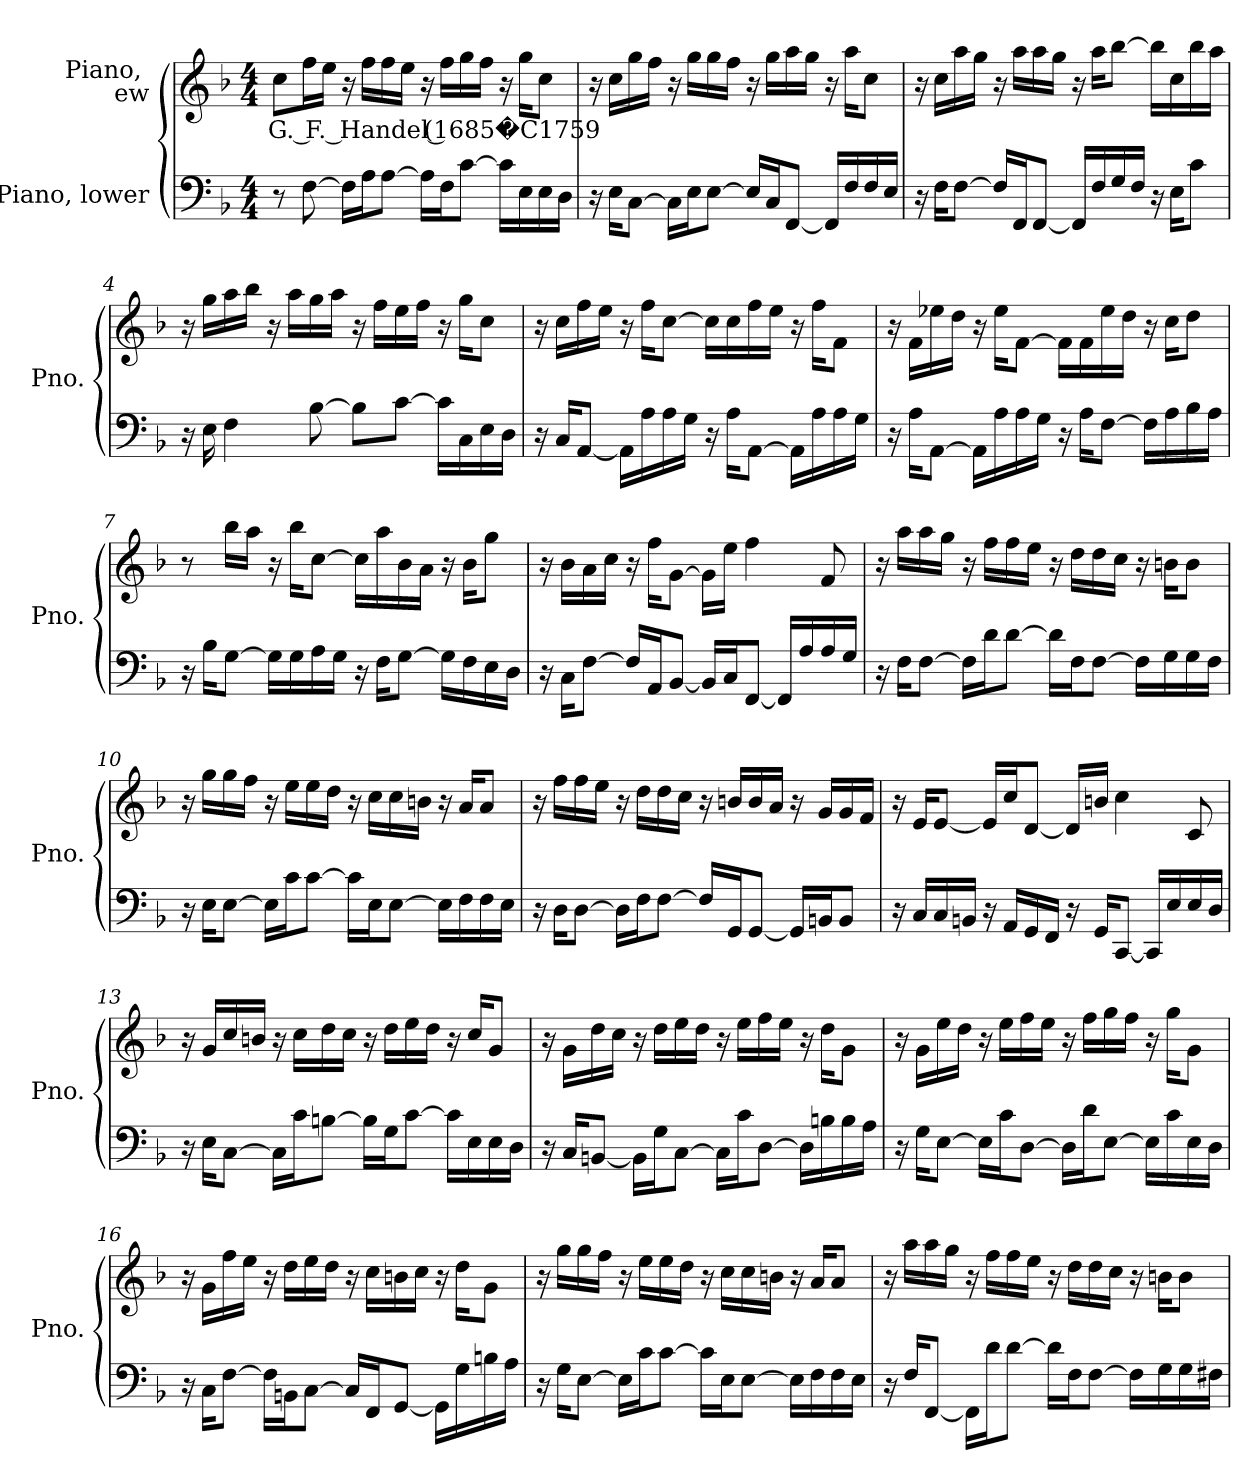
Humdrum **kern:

**kern	**kern	**text
*part2	*part1	*part1
*staff2	*staff1	*staff1
*I"Piano, lower	*I"Piano, \new	*
*I'Pno.	*I'Pno.	*
*clefF4	*clefG2	*
*k[b-]	*k[b-]	*
*M4/4	*M4/4	*
*MM115	*MM115	*
=1	=1	=1
!	!	!LO:LY:b
8r	8cc\L	G. F. Handel (1685�C1759
[8F\	16ff\L	.
.	16ee\JJ	.
16F\LL]	16r	.
16A\J	16ff\LL	.
[8A\J	16ff\	.
.	16ee\JJ	.
16A\LL]	16r	.
16F\J	16ff\LL	.
[8c\J	16gg\	.
.	16ff\JJ	.
16c\LL]	16r	.
16E\	16gg\KL	.
16E\	8cc\J	.
16D\JJ	.	.
!!LO:LB:g=z
=2	=2	=2
16r	16r	.
16E\KL	16cc\LL	.
[8C\J	16gg\	.
.	16ff\JJ	.
16C\LL]	16r	.
16E\J	16gg\LL	.
[8E\J	16gg\	.
.	16ff\JJ	.
16E/LL]	16r	.
16C/J	16gg\LL	.
[8FF/J	16aa\	.
.	16gg\JJ	.
16FF/LL]	16r	.
16F/	16aa\KL	.
16F/	8cc\J	.
16E/JJ	.	.
=3	=3	=3
16r	16r	.
16F\KL	16cc\LL	.
[8F\J	16aa\	.
.	16gg\JJ	.
16F/LL]	16r	.
16FF/J	16aa\LL	.
[8FF/J	16aa\	.
.	16gg\JJ	.
16FF/LL]	16r	.
16F/	16aa\KL	.
16G/	[8bb-\J	.
16F/JJ	.	.
16r	16bb-\LL]	.
16E\KL	16cc\	.
8c\J	16bb-\	.
.	16aa\JJ	.
!!LO:LB:g=z
=4	=4	=4
16r	16r	.
16E\	16gg\LL	.
4F\	16aa\	.
.	16bb-\JJ	.
.	16r	.
.	16aa\LL	.
[8B-\	16gg\	.
.	16aa\JJ	.
8B-\L]	16r	.
.	16ff\LL	.
[8c\J	16ee\	.
.	16ff\JJ	.
16c\LL]	16r	.
16C\	16gg\KL	.
16E\	8cc\J	.
16D\JJ	.	.
=5	=5	=5
16r	16r	.
16C/KL	16cc\LL	.
[8AA/J	16ff\	.
.	16ee\JJ	.
16AA\LL]	16r	.
16A\	16ff\KL	.
16A\	[8cc\J	.
16G\JJ	.	.
16r	16cc\LL]	.
16A\KL	16cc\	.
[8AA\J	16ff\	.
.	16ee\JJ	.
16AA\LL]	16r	.
16A\	16ff\KL	.
16A\	8f\J	.
16G\JJ	.	.
!!LO:LB:g=z
=6	=6	=6
16r	16r	.
16A\KL	16f\LL	.
[8AA\J	16ee-X\	.
.	16dd\JJ	.
16AA\LL]	16r	.
16A\	16ee-\KL	.
16A\	[8f\J	.
16G\JJ	.	.
16r	16f\LL]	.
16A\KL	16f\	.
[8F\J	16ee-\	.
.	16dd\JJ	.
16F\LL]	16r	.
16A\	16cc\KL	.
16B-\	8dd\J	.
16A\JJ	.	.
=7	=7	=7
16r	8r	.
16B-\KL	.	.
[8G\J	16bb-\LL	.
.	16aa\JJ	.
16G\LL]	16r	.
16G\	16bb-\KL	.
16A\	[8cc\J	.
16G\JJ	.	.
16r	16cc\LL]	.
16F\KL	16aa\	.
[8G\J	16b-\	.
.	16a\JJ	.
16G\LL]	16r	.
16F\	16b-\KL	.
16E\	8gg\J	.
16D\JJ	.	.
!!LO:LB:g=z
=8	=8	=8
16r	16r	.
16C\KL	16b-\LL	.
[8F\J	16a\	.
.	16cc\JJ	.
16F/LL]	16r	.
16AA/J	16ff\KL	.
[8BB-/J	[8g\J	.
16BB-/LL]	16g\LL]	.
16C/J	16ee\JJ	.
[8FF/J	4ff\	.
16FF/LL]	.	.
16A/	.	.
16A/	8f/	.
16G/JJ	.	.
=9	=9	=9
16r	16r	.
16F\KL	16aa\LL	.
[8F\J	16aa\	.
.	16gg\JJ	.
16F\LL]	16r	.
16d\J	16ff\LL	.
[8d\J	16ff\	.
.	16ee\JJ	.
16d\LL]	16r	.
16F\J	16dd\LL	.
[8F\J	16dd\	.
.	16cc\JJ	.
16F\LL]	16r	.
16G\	16bn\KL	.
16G\	8b\J	.
16F\JJ	.	.
!!LO:LB:g=z
=10	=10	=10
16r	16r	.
16E\KL	16gg\LL	.
[8E\J	16gg\	.
.	16ff\JJ	.
16E\LL]	16r	.
16c\J	16ee\LL	.
[8c\J	16ee\	.
.	16dd\JJ	.
16c\LL]	16r	.
16E\J	16cc\LL	.
[8E\J	16cc\	.
.	16bn\JJ	.
16E\LL]	16r	.
16F\	16a/KL	.
16F\	8a/J	.
16E\JJ	.	.
=11	=11	=11
16r	16r	.
16D\KL	16ff\LL	.
[8D\J	16ff\	.
.	16ee\JJ	.
16D\LL]	16r	.
16F\J	16dd\LL	.
[8F\J	16dd\	.
.	16cc\JJ	.
16F/LL]	16r	.
16GG/J	16bn/LL	.
[8GG/J	16b/	.
.	16a/JJ	.
16GG/LL]	16r	.
16BBn/J	16g/LL	.
8BB/J	16g/	.
.	16f/JJ	.
!!LO:PB:g=z
=12	=12	=12
16r	16r	.
16C/LL	16e/KL	.
16C/	[8e/J	.
16BBn/JJ	.	.
16r	16e/LL]	.
16AA/LL	16cc/J	.
16GG/	[8d/J	.
16FF/JJ	.	.
16r	16d/LL]	.
16GG/KL	16bn/JJ	.
[8CC/J	4cc\	.
16CC/LL]	.	.
16E/	.	.
16E/	8c/	.
16D/JJ	.	.
=13	=13	=13
16r	16r	.
16E\KL	16g/LL	.
[8C\J	16cc/	.
.	16bn/JJ	.
16C\LL]	16r	.
16c\J	16cc\LL	.
[8Bn\J	16dd\	.
.	16cc\JJ	.
16B\LL]	16r	.
16G\J	16dd\LL	.
[8c\J	16ee\	.
.	16dd\JJ	.
16c\LL]	16r	.
16E\	16cc/KL	.
16E\	8g/J	.
16D\JJ	.	.
!!LO:LB:g=z
=14	=14	=14
16r	16r	.
16C/KL	16g\LL	.
[8BBn/J	16dd\	.
.	16cc\JJ	.
16BB\LL]	16r	.
16G\J	16dd\LL	.
[8C\J	16ee\	.
.	16dd\JJ	.
16C\LL]	16r	.
16c\J	16ee\LL	.
[8D\J	16ff\	.
.	16ee\JJ	.
16D\LL]	16r	.
16Bn\	16dd\KL	.
16B\	8g\J	.
16A\JJ	.	.
=15	=15	=15
16r	16r	.
16G\KL	16g\LL	.
[8E\J	16ee\	.
.	16dd\JJ	.
16E\LL]	16r	.
16c\J	16ee\LL	.
[8D\J	16ff\	.
.	16ee\JJ	.
16D\LL]	16r	.
16d\J	16ff\LL	.
[8E\J	16gg\	.
.	16ff\JJ	.
16E\LL]	16r	.
16c\	16gg\KL	.
16E\	8g\J	.
16D\JJ	.	.
!!LO:LB:g=z
=16	=16	=16
16r	16r	.
16C\KL	16g\LL	.
[8F\J	16ff\	.
.	16ee\JJ	.
16F\LL]	16r	.
16BBn\J	16dd\LL	.
[8C\J	16ee\	.
.	16dd\JJ	.
16C/LL]	16r	.
16FF/J	16cc\LL	.
[8GG/J	16bn\	.
.	16cc\JJ	.
16GG\LL]	16r	.
16G\	16dd\KL	.
16Bn\	8g\J	.
16A\JJ	.	.
=17	=17	=17
16r	16r	.
16G\KL	16gg\LL	.
[8E\J	16gg\	.
.	16ff\JJ	.
16E\LL]	16r	.
16c\J	16ee\LL	.
[8c\J	16ee\	.
.	16dd\JJ	.
16c\LL]	16r	.
16E\J	16cc\LL	.
[8E\J	16cc\	.
.	16bn\JJ	.
16E\LL]	16r	.
16F\	16a/KL	.
16F\	8a/J	.
16E\JJ	.	.
!!LO:LB:g=z
=18	=18	=18
16r	16r	.
16F/KL	16aa\LL	.
[8FF/J	16aa\	.
.	16gg\JJ	.
16FF\LL]	16r	.
16d\J	16ff\LL	.
[8d\J	16ff\	.
.	16ee\JJ	.
16d\LL]	16r	.
16F\J	16dd\LL	.
[8F\J	16dd\	.
.	16cc\JJ	.
16F\LL]	16r	.
16G\	16bn\KL	.
16G\	8b\J	.
16F#X\JJ	.	.
=	=	=
*-	*-	*-
